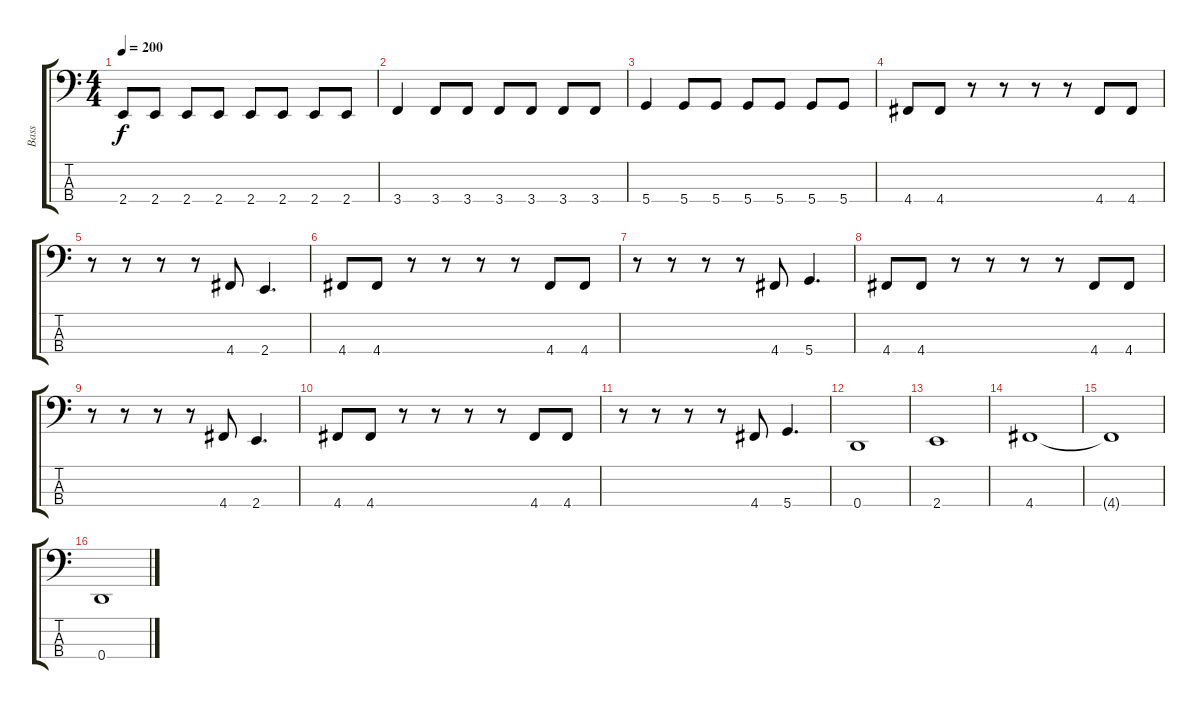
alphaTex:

\track ("Bass" "Bass") {instrument electricbassfinger}
\staff {score tabs}
\tuning (G2 D2 A1 D1) {hide}
\ts (4 4)
\tempo 200
\clef f4
\ks c
2.4.8{dy f} 2.4.8 2.4.8 2.4.8 2.4.8 2.4.8 2.4.8 2.4.8 |
3.4.4 3.4.8 3.4.8 3.4.8 3.4.8 3.4.8 3.4.8 |
5.4.4 5.4.8 5.4.8 5.4.8 5.4.8 5.4.8 5.4.8 |
4.4.8 4.4.8 r.8 r.8 r.8 r.8 4.4.8 4.4.8 |
r.8 r.8 r.8 r.8 4.4.8 2.4.4{d} |
4.4.8 4.4.8 r.8 r.8 r.8 r.8 4.4.8 4.4.8 |
r.8 r.8 r.8 r.8 4.4.8 5.4.4{d} |
4.4.8 4.4.8 r.8 r.8 r.8 r.8 4.4.8 4.4.8 |
r.8 r.8 r.8 r.8 4.4.8 2.4.4{d} |
4.4.8 4.4.8 r.8 r.8 r.8 r.8 4.4.8 4.4.8 |
r.8 r.8 r.8 r.8 4.4.8 5.4.4{d} |
0.4.1 |
2.4.1 |
4.4.1 |
4.4{t}.1 |
0.4.1
